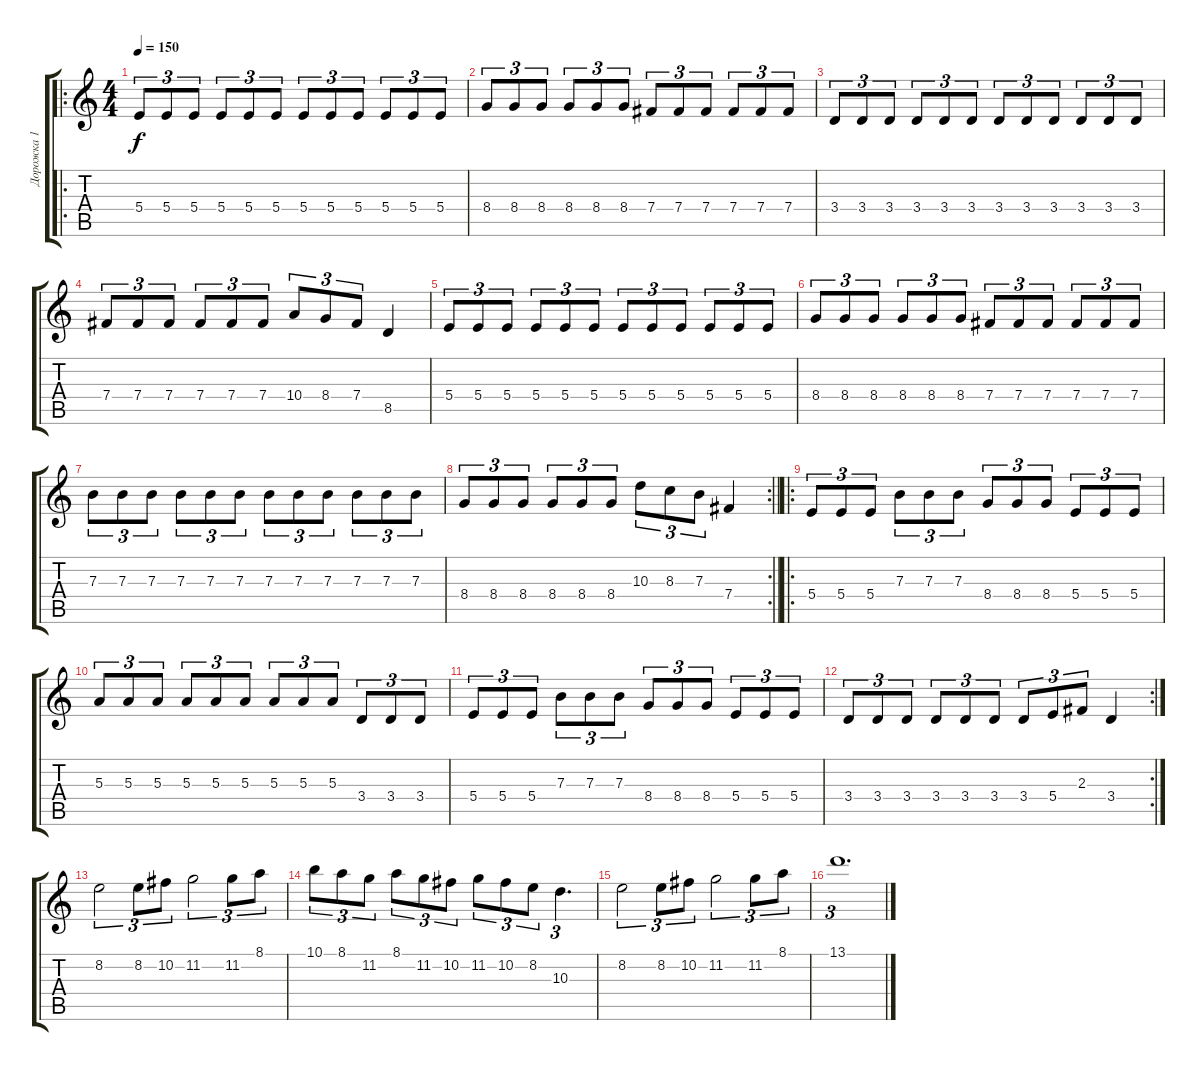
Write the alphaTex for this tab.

\track ("Дорожка 1" "Дорожка 1") {instrument distortionguitar}
\staff {score tabs}
\tuning (Db4 Ab3 E3 B2 Gb2 B1) {hide}
\ro
\ts (4 4)
\section ("" " ")
\tempo 150
\clef g2
\ks c
5.4.8{tu (3 2) dy f} 5.4.8{tu (3 2)} 5.4.8{tu (3 2)} 5.4.8{tu (3 2)} 5.4.8{tu (3 2)} 5.4.8{tu (3 2)} 5.4.8{tu (3 2)} 5.4.8{tu (3 2)} 5.4.8{tu (3 2)} 5.4.8{tu (3 2)} 5.4.8{tu (3 2)} 5.4.8{tu (3 2)} |
8.4.8{tu (3 2)} 8.4.8{tu (3 2)} 8.4.8{tu (3 2)} 8.4.8{tu (3 2)} 8.4.8{tu (3 2)} 8.4.8{tu (3 2)} 7.4.8{tu (3 2)} 7.4.8{tu (3 2)} 7.4.8{tu (3 2)} 7.4.8{tu (3 2)} 7.4.8{tu (3 2)} 7.4.8{tu (3 2)} |
3.4.8{tu (3 2)} 3.4.8{tu (3 2)} 3.4.8{tu (3 2)} 3.4.8{tu (3 2)} 3.4.8{tu (3 2)} 3.4.8{tu (3 2)} 3.4.8{tu (3 2)} 3.4.8{tu (3 2)} 3.4.8{tu (3 2)} 3.4.8{tu (3 2)} 3.4.8{tu (3 2)} 3.4.8{tu (3 2)} |
7.4.8{tu (3 2)} 7.4.8{tu (3 2)} 7.4.8{tu (3 2)} 7.4.8{tu (3 2)} 7.4.8{tu (3 2)} 7.4.8{tu (3 2)} 10.4.8{tu (3 2)} 8.4.8{tu (3 2)} 7.4.8{tu (3 2)} 8.5.4 |
5.4.8{tu (3 2)} 5.4.8{tu (3 2)} 5.4.8{tu (3 2)} 5.4.8{tu (3 2)} 5.4.8{tu (3 2)} 5.4.8{tu (3 2)} 5.4.8{tu (3 2)} 5.4.8{tu (3 2)} 5.4.8{tu (3 2)} 5.4.8{tu (3 2)} 5.4.8{tu (3 2)} 5.4.8{tu (3 2)} |
8.4.8{tu (3 2)} 8.4.8{tu (3 2)} 8.4.8{tu (3 2)} 8.4.8{tu (3 2)} 8.4.8{tu (3 2)} 8.4.8{tu (3 2)} 7.4.8{tu (3 2)} 7.4.8{tu (3 2)} 7.4.8{tu (3 2)} 7.4.8{tu (3 2)} 7.4.8{tu (3 2)} 7.4.8{tu (3 2)} |
7.3.8{tu (3 2)} 7.3.8{tu (3 2)} 7.3.8{tu (3 2)} 7.3.8{tu (3 2)} 7.3.8{tu (3 2)} 7.3.8{tu (3 2)} 7.3.8{tu (3 2)} 7.3.8{tu (3 2)} 7.3.8{tu (3 2)} 7.3.8{tu (3 2)} 7.3.8{tu (3 2)} 7.3.8{tu (3 2)} |
\rc 2
\barLineRight lightlight
8.4.8{tu (3 2)} 8.4.8{tu (3 2)} 8.4.8{tu (3 2)} 8.4.8{tu (3 2)} 8.4.8{tu (3 2)} 8.4.8{tu (3 2)} 10.3.8{tu (3 2)} 8.3.8{tu (3 2)} 7.3.8{tu (3 2)} 7.4.4 |
\ro
\section ("" " ")
5.4.8{tu (3 2)} 5.4.8{tu (3 2)} 5.4.8{tu (3 2)} 7.3.8{tu (3 2)} 7.3.8{tu (3 2)} 7.3.8{tu (3 2)} 8.4.8{tu (3 2)} 8.4.8{tu (3 2)} 8.4.8{tu (3 2)} 5.4.8{tu (3 2)} 5.4.8{tu (3 2)} 5.4.8{tu (3 2)} |
5.3.8{tu (3 2)} 5.3.8{tu (3 2)} 5.3.8{tu (3 2)} 5.3.8{tu (3 2)} 5.3.8{tu (3 2)} 5.3.8{tu (3 2)} 5.3.8{tu (3 2)} 5.3.8{tu (3 2)} 5.3.8{tu (3 2)} 3.4.8{tu (3 2)} 3.4.8{tu (3 2)} 3.4.8{tu (3 2)} |
5.4.8{tu (3 2)} 5.4.8{tu (3 2)} 5.4.8{tu (3 2)} 7.3.8{tu (3 2)} 7.3.8{tu (3 2)} 7.3.8{tu (3 2)} 8.4.8{tu (3 2)} 8.4.8{tu (3 2)} 8.4.8{tu (3 2)} 5.4.8{tu (3 2)} 5.4.8{tu (3 2)} 5.4.8{tu (3 2)} |
\rc 2
3.4.8{tu (3 2)} 3.4.8{tu (3 2)} 3.4.8{tu (3 2)} 3.4.8{tu (3 2)} 3.4.8{tu (3 2)} 3.4.8{tu (3 2)} 3.4.8{tu (3 2)} 5.4.8{tu (3 2)} 2.3.8{tu (3 2)} 3.4.4 |
8.2.2{tu (3 2)} 8.2.8{tu (3 2)} 10.2.8{tu (3 2)} 11.2.2{tu (3 2)} 11.2.8{tu (3 2)} 8.1.8{tu (3 2)} |
10.1.8{tu (3 2)} 8.1.8{tu (3 2)} 11.2.8{tu (3 2)} 8.1.8{tu (3 2)} 11.2.8{tu (3 2)} 10.2.8{tu (3 2)} 11.2.8{tu (3 2)} 10.2.8{tu (3 2)} 8.2.8{tu (3 2)} 10.3.4{d tu (3 2)} |
8.2.2{tu (3 2)} 8.2.8{tu (3 2)} 10.2.8{tu (3 2)} 11.2.2{tu (3 2)} 11.2.8{tu (3 2)} 8.1.8{tu (3 2)} |
13.1.1{d tu (3 2)}
